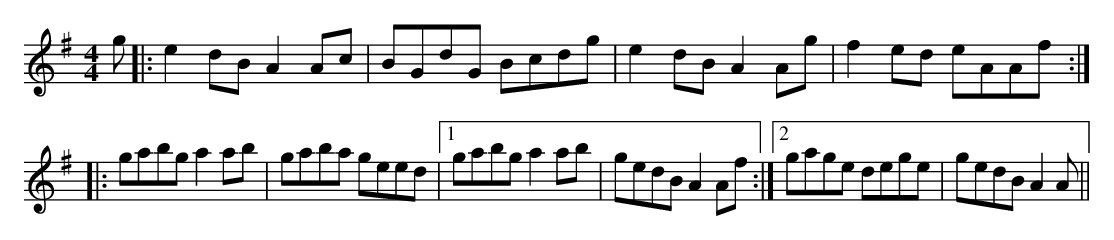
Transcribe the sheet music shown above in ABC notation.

X:1
M:4/4
K:Ador
g|:e2dBA2Ac|BGdG Bcdg|e2dB A2Ag|f2ed eAAf:|
|:gabg a2ab|gaba geed|1 gabg a2ab|gedBA2Af:|2 gage dege|gedB A2A||
